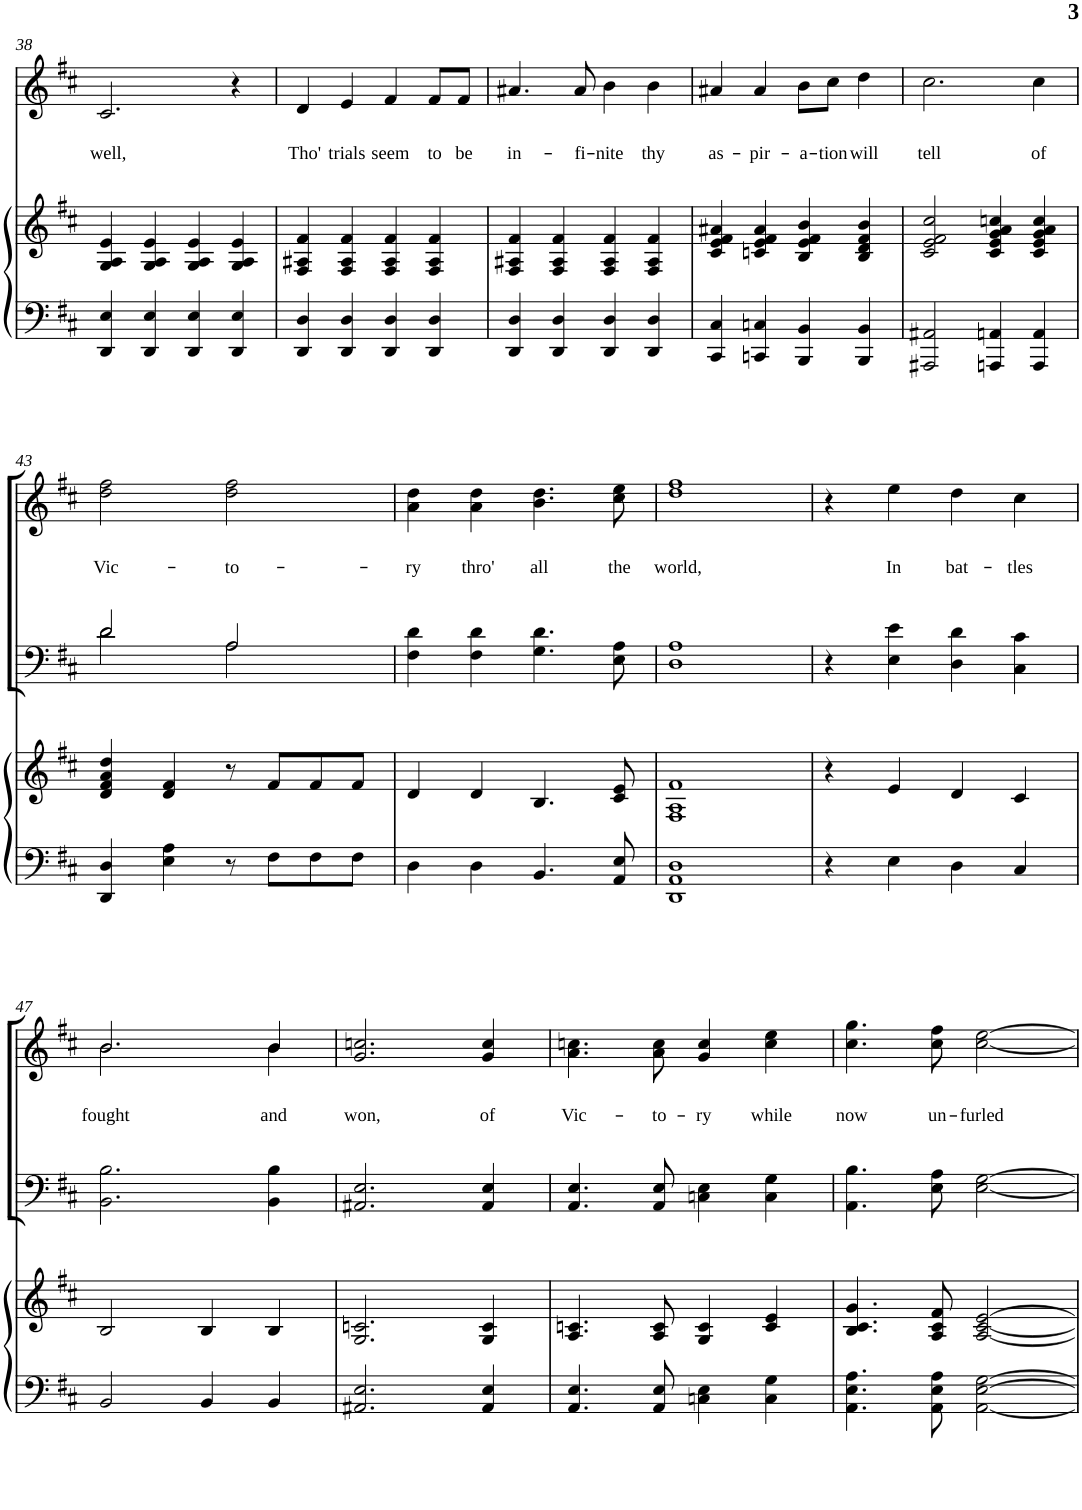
**kern	**kern	**kern	**kern	**text
*part3	*part3	*part2	*part1	*part1
*staff4	*staff3	*staff2	*staff1	*staff1
*I"Piano	*	*I"Piano	*I"Tenor	*
*I'Pno	*	*I'Pno	*	*
!!LO:PB:g=z
*clefF4	*clefG2	*clefG2	*clefG2	*
*k[f#c#]	*k[f#c#]	*k[f#c#]	*k[f#c#]	*
*M4/4	*M4/4	*M4/4	*M4/4	*
=38	=38	=38	=38	=38
!	!	!	!	!LO:LY:b
4DD/ 4E/	4G/ 4A/ 4e/	1r	2.c#/	well,
4DD/ 4E/	4G/ 4A/ 4e/	.	.	.
4DD/ 4E/	4G/ 4A/ 4e/	.	.	.
4DD/ 4E/	4G/ 4A/ 4e/	.	4r	.
=39	=39	=39	=39	=39
!	!	!	!	!LO:LY:b
4DD/ 4D/	4F#/ 4A#X/ 4f#/	1r	4d/	Tho'
!	!	!	!	!LO:LY:b
4DD/ 4D/	4F#/ 4A#/ 4f#/	.	4e/	trials
!	!	!	!	!LO:LY:b
4DD/ 4D/	4F#/ 4A#/ 4f#/	.	4f#/	seem
!	!	!	!	!LO:LY:b
4DD/ 4D/	4F#/ 4A#/ 4f#/	.	8f#/L	to
!	!	!	!	!LO:LY:b
.	.	.	8f#/J	be
=40	=40	=40	=40	=40
!	!	!	!	!LO:LY:b
4DD/ 4D/	4F#/ 4A#X/ 4f#/	1r	4.a#X/	in-
4DD/ 4D/	4F#/ 4A#/ 4f#/	.	.	.
!	!	!	!	!LO:LY:b
.	.	.	8a#/	-fi-
!	!	!	!	!LO:LY:b
4DD/ 4D/	4F#/ 4A#/ 4f#/	.	4b\	-nite
!	!	!	!	!LO:LY:b
4DD/ 4D/	4F#/ 4A#/ 4f#/	.	4b\	thy
=41	=41	=41	=41	=41
!	!	!	!	!LO:LY:b
4CC#/ 4C#/	4c#/ 4e/ 4f#/ 4a#X/	1r	4a#X/	as-
!	!	!	!	!LO:LY:b
4CCn/ 4Cn/	4cn/ 4e/ 4f#/ 4a#/	.	4a#/	-pir-
!	!	!	!	!LO:LY:b
4BBB/ 4BB/	4B/ 4e/ 4f#/ 4b/	.	8b\L	-a-
!	!	!	!	!LO:LY:b
.	.	.	8cc#\J	-tion
!	!	!	!	!LO:LY:b
4BBB/ 4BB/	4B/ 4d/ 4f#/ 4b/	.	4dd\	will
=42	=42	=42	=42	=42
!	!	!	!	!LO:LY:b
2AAA#X/ 2AA#X/	2c#/ 2e/ 2f#/ 2cc#/	1r	2.cc#\	tell
4AAAn/ 4AAn/	4c#/ 4e/ 4g/ 4a/ 4ccn/	.	.	.
!	!	!	!	!LO:LY:b
4AAA/ 4AA/	4c#/ 4e/ 4g/ 4a/ 4cc/	.	4cc#\	of
!!LO:LB:g=z
=43	=43	=43	=43	=43
*	*	*clefF4	*	*
*	*	*^	*	*
!	!	!	!	!	!LO:LY:b
4DD/ 4D/	4d/ 4f#/ 4a/ 4dd/	2d/	2d\	2dd\ 2ff#\	Vic-
4E\ 4A\	4d/ 4f#/	.	.	.	.
!	!	!	!	!	!LO:LY:b
8r	8r	2A/	2A\	2dd\ 2ff#\	-to-
8F#\L	8f#/L	.	.	.	.
8F#\	8f#/	.	.	.	.
8F#\J	8f#/J	.	.	.	.
*	*	*v	*v	*	*
=44	=44	=44	=44	=44
!	!	!	!	!LO:LY:b
4D\	4d/	4F#\ 4d\	4a\ 4dd\	-ry
!	!	!	!	!LO:LY:b
4D\	4d/	4F#\ 4d\	4a\ 4dd\	thro'
!	!	!	!	!LO:LY:b
4.BB/	4.B/	4.G\ 4.d\	4.b\ 4.dd\	all
!	!	!	!	!LO:LY:b
8AA/ 8E/	8c#/ 8e/	8E\ 8A\	8cc#\ 8ee\	the
=45	=45	=45	=45	=45
!	!	!	!	!LO:LY:b
1DD 1AA 1D	1F# 1A 1f#	1D 1A	1dd 1ff#	world,
=46	=46	=46	=46	=46
4r	4r	4r	4r	.
!	!	!	!	!LO:LY:b
4E\	4e/	4E\ 4e\	4ee\	In
!	!	!	!	!LO:LY:b
4D\	4d/	4D\ 4d\	4dd\	bat-
!	!	!	!	!LO:LY:b
4C#/	4c#/	4C#\ 4c#\	4cc#\	-tles
!!LO:LB:g=z
=47	=47	=47	=47	=47
!	!	!	!	!LO:LY:b
*	*	*	*^	*
2BB/	2B/	2.BB\ 2.B\	2.b/	2.b\	fought
4BB/	4B/	.	.	.	.
!	!	!	!	!	!LO:LY:b
4BB/	4B/	4BB\ 4B\	4b/	4b\	and
=48	=48	=48	=48	=48	=48
!	!	!	!	!	!LO:LY:b
*	*	*	*v	*v	*
2.AA#X/ 2.E/	2.G/ 2.cn/	2.AA#X/ 2.E/	2.g/ 2.ccn/	won,
!	!	!	!	!LO:LY:b
4AA#/ 4E/	4G/ 4c/	4AA#/ 4E/	4g/ 4cc/	of
=49	=49	=49	=49	=49
!	!	!	!	!LO:LY:b
4.AA/ 4.E/	4.A/ 4.cn/	4.AA/ 4.E/	4.a\ 4.ccn\	Vic-
!	!	!	!	!LO:LY:b
8AA/ 8E/	8A/ 8c/	8AA/ 8E/	8a\ 8cc\	-to-
!	!	!	!	!LO:LY:b
4Cn\ 4E\	4G/ 4c/	4Cn\ 4E\	4g/ 4cc/	-ry
!	!	!	!	!LO:LY:b
4C\ 4G\	4c/ 4e/	4C\ 4G\	4cc\ 4ee\	while
=50	=50	=50	=50	=50
!	!	!	!	!LO:LY:b
4.AA\ 4.E\ 4.A\	4.B/ 4.c#/ 4.g/	4.AA\ 4.B\	4.cc#\ 4.gg\	now
!	!	!	!	!LO:LY:b
8AA\ 8E\ 8A\	8A/ 8c#/ 8f#/	8E\ 8A\	8cc#\ 8ff#\	un-
!	!	!	!	!LO:LY:b
[2AA\ [2E\ [2G\	[2A/ [2c#/ [2e/	[2E\ [>2G\	[2cc#\ [>2ee\	-furled
=	=	=	=	=
*-	*-	*-	*-	*-
